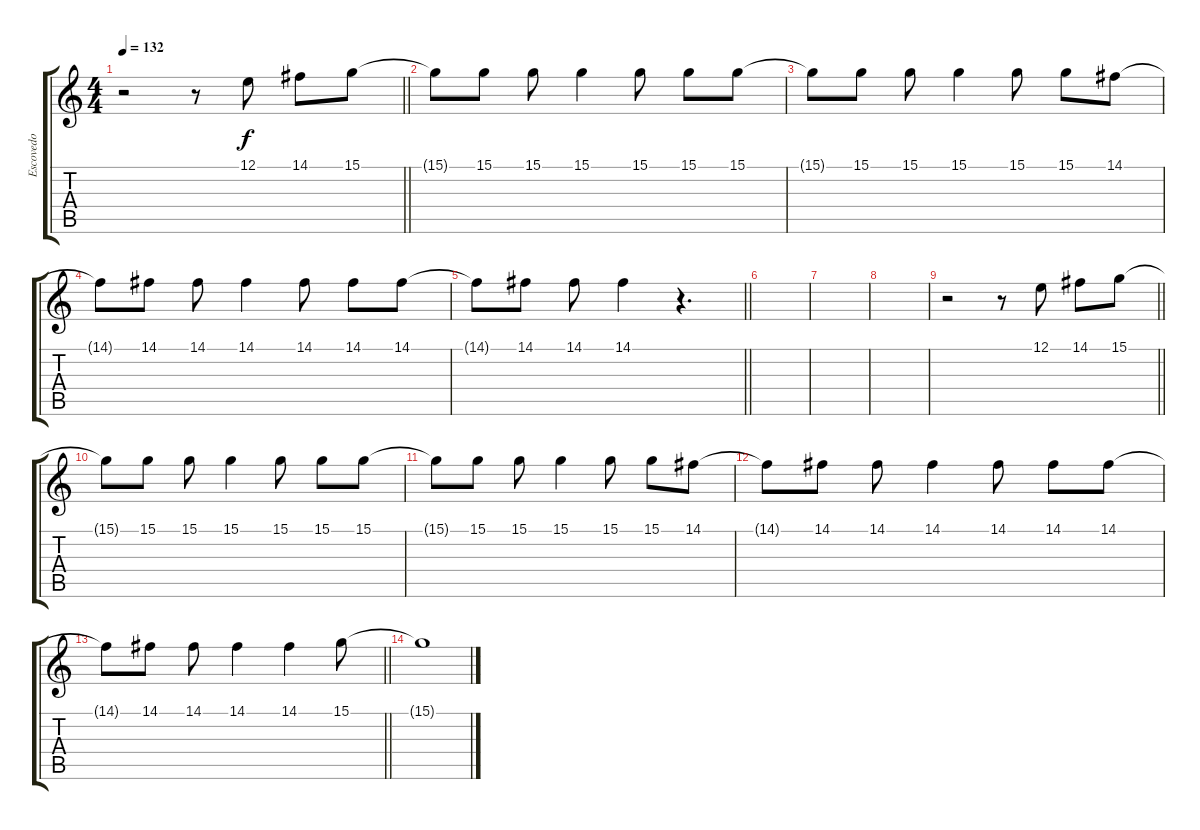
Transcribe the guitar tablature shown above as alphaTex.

\track ("Escovedo" "Escovedo") {instrument lead2sawtooth}
\staff {score tabs}
\tuning (E4 B3 G3 D3 A2 E2) {hide}
\ts (4 4)
\tempo 132
\clef g2
\barLineRight lightlight
\ks c
r.2{dy f} r.8 12.1.8 14.1.8 15.1.8 |
15.1{t}.8 15.1.8 15.1.8 15.1.4 15.1.8 15.1.8 15.1.8 |
15.1{t}.8 15.1.8 15.1.8 15.1.4 15.1.8 15.1.8 14.1.8 |
14.1{t}.8 14.1.8 14.1.8 14.1.4 14.1.8 14.1.8 14.1.8 |
\barLineRight lightlight
14.1{t}.8 14.1.8 14.1.8 14.1.4 r.4{d} |
|
|
|
\barLineRight lightlight
r.2 r.8 12.1.8 14.1.8 15.1.8 |
15.1{t}.8 15.1.8 15.1.8 15.1.4 15.1.8 15.1.8 15.1.8 |
15.1{t}.8 15.1.8 15.1.8 15.1.4 15.1.8 15.1.8 14.1.8 |
14.1{t}.8 14.1.8 14.1.8 14.1.4 14.1.8 14.1.8 14.1.8 |
\barLineRight lightlight
14.1{t}.8 14.1.8 14.1.8 14.1.4 14.1.4 15.1.8 |
15.1{t}.1
